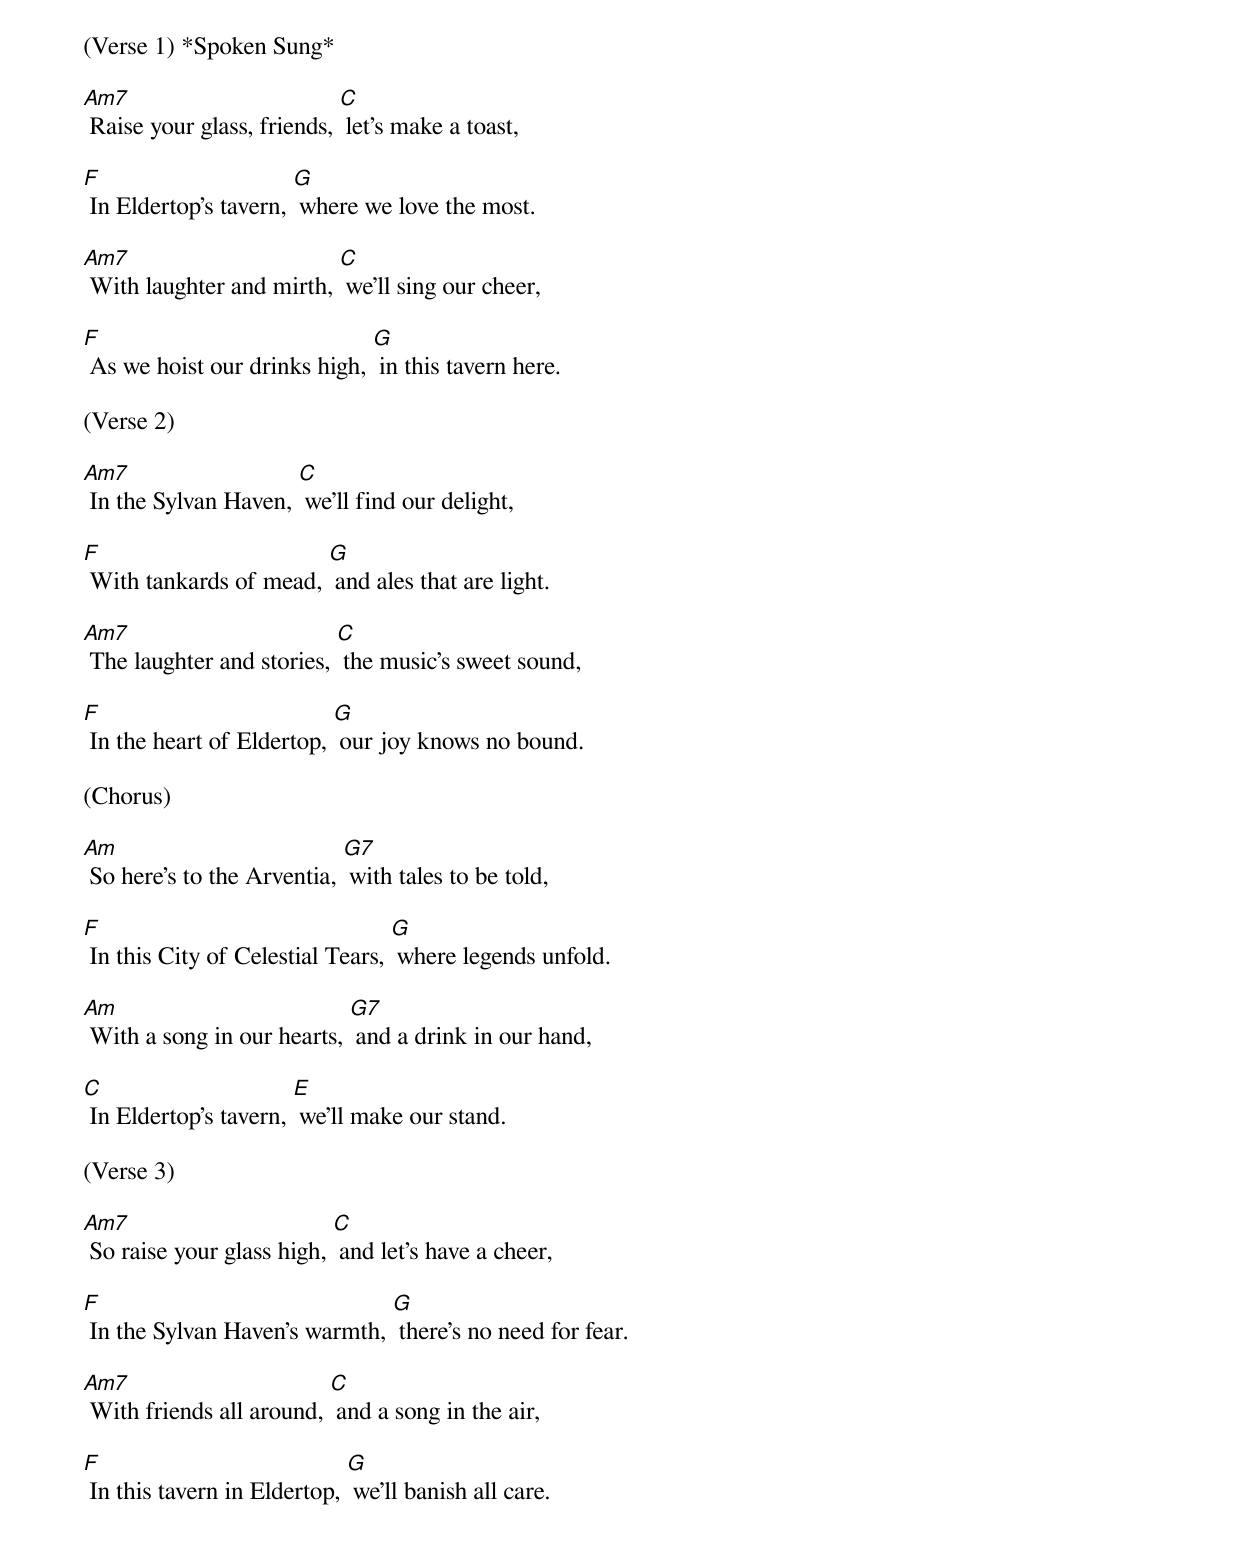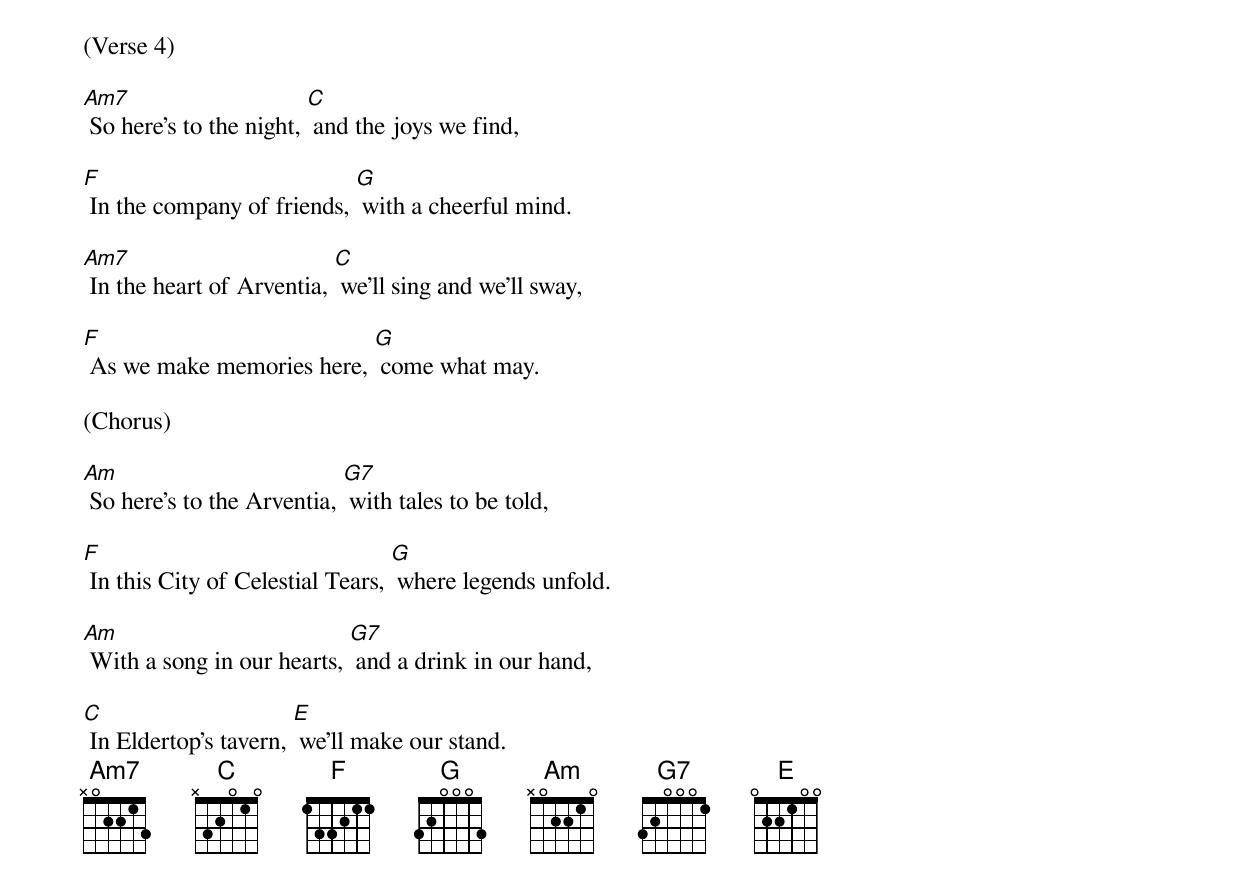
(Verse 1) *Spoken Sung*

[Am7] Raise your glass, friends, [C] let's make a toast,

[F] In Eldertop's tavern, [G] where we love the most.

[Am7] With laughter and mirth, [C] we'll sing our cheer,

[F] As we hoist our drinks high, [G] in this tavern here.

(Verse 2)

[Am7] In the Sylvan Haven, [C] we'll find our delight,

[F] With tankards of mead, [G] and ales that are light.

[Am7] The laughter and stories, [C] the music's sweet sound,

[F] In the heart of Eldertop, [G] our joy knows no bound.

(Chorus)

[Am] So here's to the Arventia, [G7] with tales to be told,

[F] In this City of Celestial Tears, [G] where legends unfold.

[Am] With a song in our hearts, [G7] and a drink in our hand,

[C] In Eldertop's tavern, [E] we'll make our stand.

(Verse 3)

[Am7] So raise your glass high, [C] and let's have a cheer,

[F] In the Sylvan Haven's warmth, [G] there's no need for fear.

[Am7] With friends all around, [C] and a song in the air,

[F] In this tavern in Eldertop, [G] we'll banish all care.

(Verse 4)

[Am7] So here's to the night, [C] and the joys we find,

[F] In the company of friends, [G] with a cheerful mind.

[Am7] In the heart of Arventia, [C] we'll sing and we'll sway,

[F] As we make memories here, [G] come what may.

(Chorus)

[Am] So here's to the Arventia, [G7] with tales to be told,

[F] In this City of Celestial Tears, [G] where legends unfold.

[Am] With a song in our hearts, [G7] and a drink in our hand,

[C] In Eldertop's tavern, [E] we'll make our stand.
